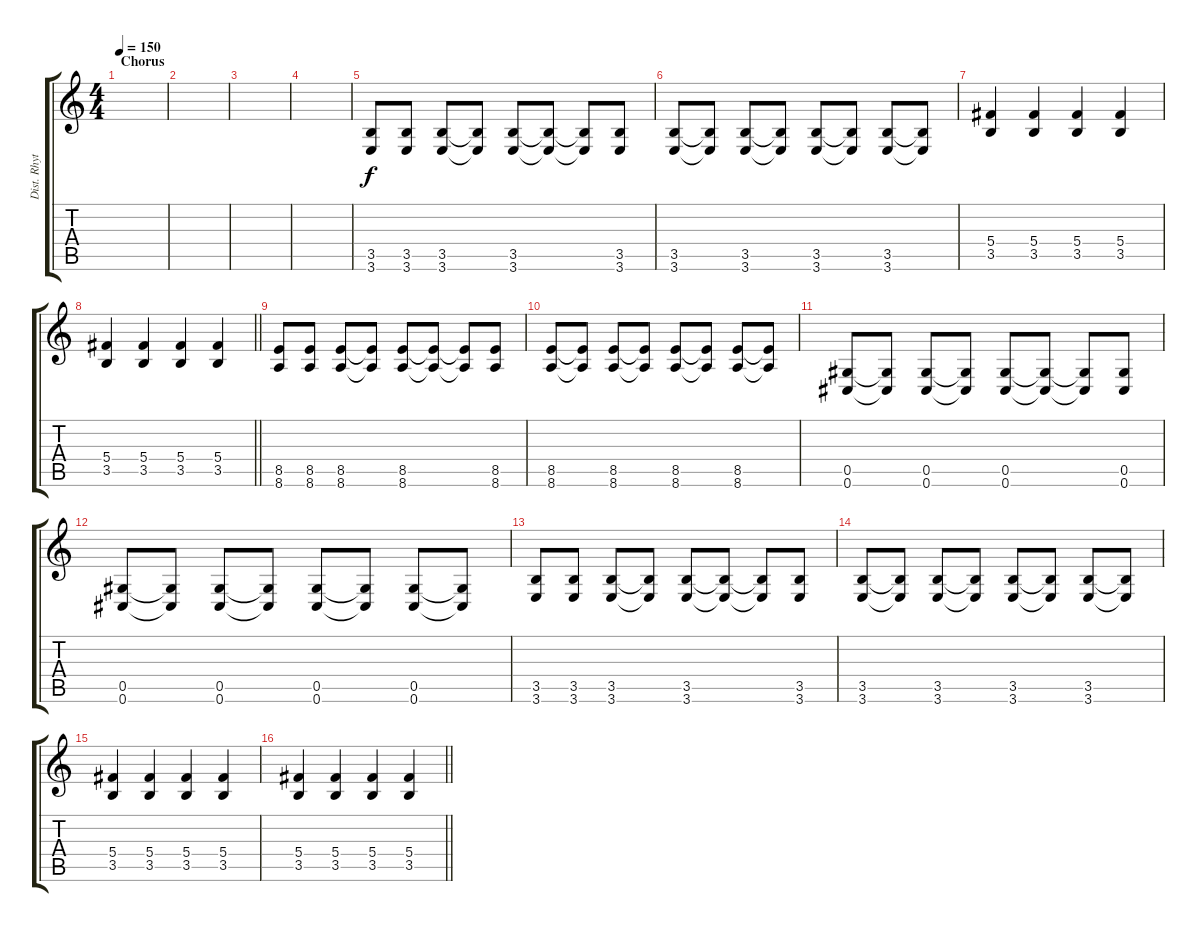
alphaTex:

\track ("Dist. Rhytm Guitar [L]" "Dist. Rhyt") {instrument distortionguitar}
\staff {score tabs}
\tuning (Eb4 Bb3 Gb3 Db3 Ab2 Db2) {hide}
\ts (4 4)
\section ("" "Chorus")
\tempo 150
\clef g2
\ks c
|
|
|
|
(3.5 3.6).8{volume 13} (3.5 3.6).8 (3.5 3.6).8 (3.5{t} 3.6{t}).8 (3.5 3.6).8 (3.5{t} 3.6{t}).8 (3.5{t} 3.6{t}).8 (3.5 3.6).8 |
(3.5 3.6).8 (3.5{t} 3.6{t}).8 (3.5 3.6).8 (3.5{t} 3.6{t}).8 (3.5 3.6).8 (3.5{t} 3.6{t}).8 (3.5 3.6).8 (3.5{t} 3.6{t}).8 |
(5.4 3.5).4 (5.4 3.5).4 (5.4 3.5).4 (5.4 3.5).4 |
\barLineRight lightlight
(5.4 3.5).4 (5.4 3.5).4 (5.4 3.5).4 (5.4 3.5).4 |
(8.5 8.6).8 (8.5 8.6).8 (8.5 8.6).8 (8.5{t} 8.6{t}).8 (8.5 8.6).8 (8.5{t} 8.6{t}).8 (8.5{t} 8.6{t}).8 (8.5 8.6).8 |
(8.5 8.6).8 (8.5{t} 8.6{t}).8 (8.5 8.6).8 (8.5{t} 8.6{t}).8 (8.5 8.6).8 (8.5{t} 8.6{t}).8 (8.5 8.6).8 (8.5{t} 8.6{t}).8 |
(0.5 0.6).8 (0.5{t} 0.6{t}).8 (0.5 0.6).8 (0.5{t} 0.6{t}).8 (0.5 0.6).8 (0.5{t} 0.6{t}).8 (0.5{t} 0.6{t}).8 (0.5 0.6).8 |
(0.5 0.6).8 (0.5{t} 0.6{t}).8 (0.5 0.6).8 (0.5{t} 0.6{t}).8 (0.5 0.6).8 (0.5{t} 0.6{t}).8 (0.5 0.6).8 (0.5{t} 0.6{t}).8 |
(3.5 3.6).8 (3.5 3.6).8 (3.5 3.6).8 (3.5{t} 3.6{t}).8 (3.5 3.6).8 (3.5{t} 3.6{t}).8 (3.5{t} 3.6{t}).8 (3.5 3.6).8 |
(3.5 3.6).8 (3.5{t} 3.6{t}).8 (3.5 3.6).8 (3.5{t} 3.6{t}).8 (3.5 3.6).8 (3.5{t} 3.6{t}).8 (3.5 3.6).8 (3.5{t} 3.6{t}).8 |
(5.4 3.5).4 (5.4 3.5).4 (5.4 3.5).4 (5.4 3.5).4 |
\barLineRight lightlight
(5.4 3.5).4 (5.4 3.5).4 (5.4 3.5).4 (5.4 3.5).4
